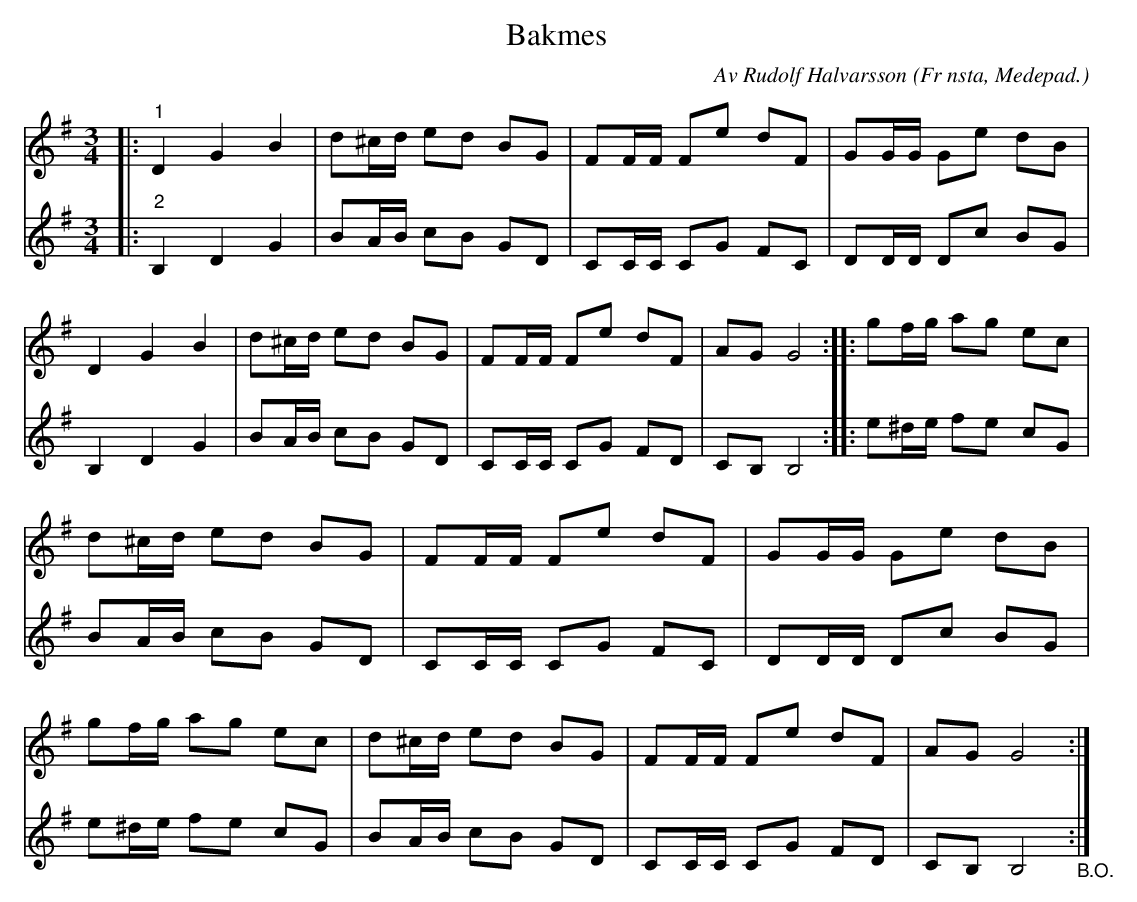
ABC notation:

X:1
T:Bakmes
C:Av Rudolf Halvarsson
O:Fr nsta, Medepad.
L:1/8
M:3/4
K:G
V:1
|:"^1" D2 G2 B2 | d^c/d/ ed BG | FF/F/ Fe dF | GG/G/ Ge dB | D2 G2 B2 | d^c/d/ ed BG |
FF/F/ Fe dF | AG G4 :: gf/g/ ag ec | d^c/d/ ed BG | FF/F/ Fe dF | GG/G/ Ge dB | gf/g/ ag ec |
d^c/d/ ed BG | FF/F/ Fe dF | AG G4 :|
V:2
|:"^2" B,2 D2 G2 | BA/B/ cB GD | CC/C/ CG FC | DD/D/ Dc BG | B,2 D2 G2 | BA/B/ cB GD |
CC/C/ CG FD | CB, B,4 :: e^d/e/ fe cG | BA/B/ cB GD | CC/C/ CG FC | DD/D/ Dc BG | e^d/e/ fe cG |
BA/B/ cB GD | CC/C/ CG FD | CB, B,4"_B.O." :|
